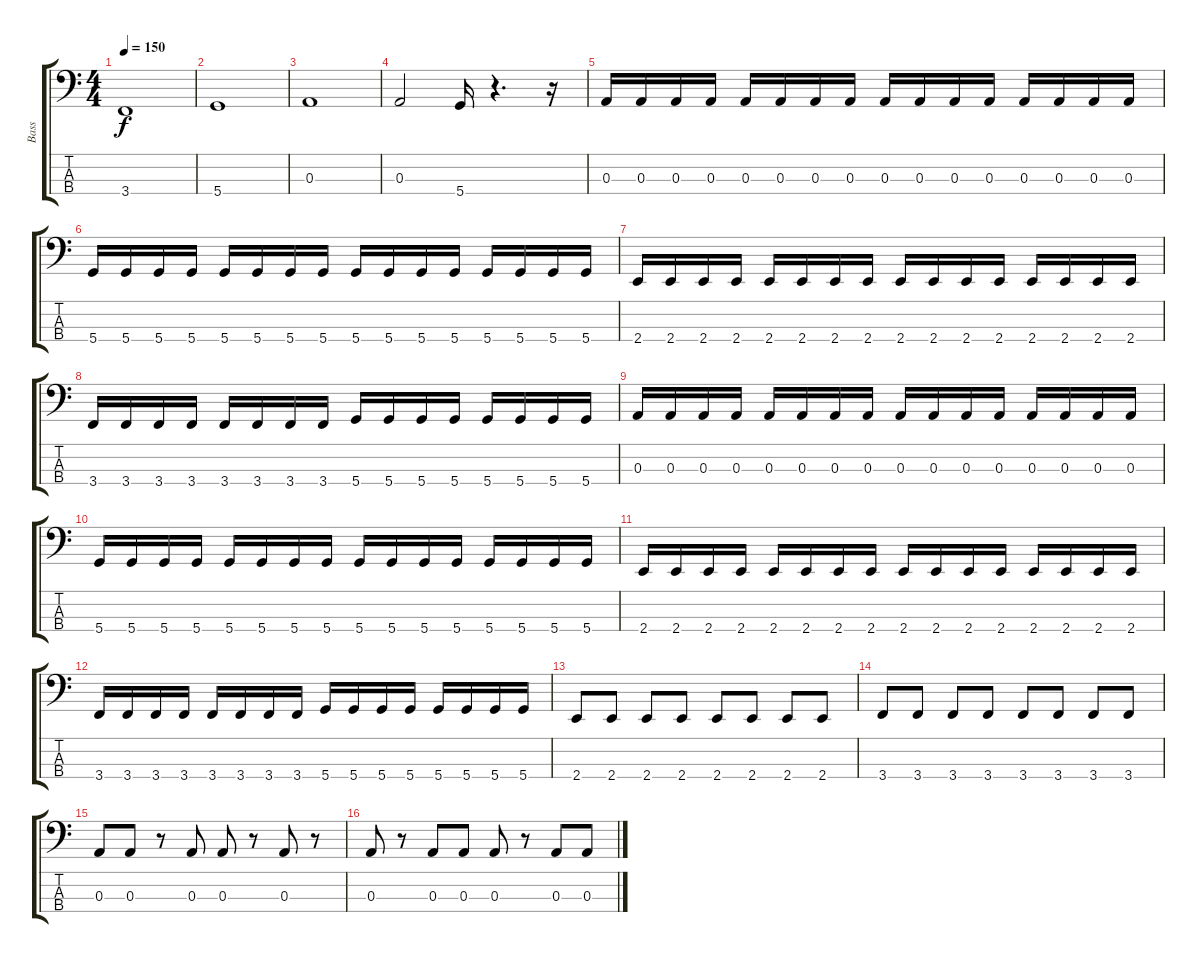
\track ("Bass" "Bass") {instrument electricbasspick}
\staff {score tabs}
\tuning (G2 D2 A1 D1) {hide}
\ts (4 4)
\tempo 150
\clef f4
\ks c
3.4.1{dy f} |
5.4.1 |
0.3.1 |
0.3.2 5.4.16 r.4{d} r.16 |
0.3.16 0.3.16 0.3.16 0.3.16 0.3.16 0.3.16 0.3.16 0.3.16 0.3.16 0.3.16 0.3.16 0.3.16 0.3.16 0.3.16 0.3.16 0.3.16 |
5.4.16 5.4.16 5.4.16 5.4.16 5.4.16 5.4.16 5.4.16 5.4.16 5.4.16 5.4.16 5.4.16 5.4.16 5.4.16 5.4.16 5.4.16 5.4.16 |
2.4.16 2.4.16 2.4.16 2.4.16 2.4.16 2.4.16 2.4.16 2.4.16 2.4.16 2.4.16 2.4.16 2.4.16 2.4.16 2.4.16 2.4.16 2.4.16 |
3.4.16 3.4.16 3.4.16 3.4.16 3.4.16 3.4.16 3.4.16 3.4.16 5.4.16 5.4.16 5.4.16 5.4.16 5.4.16 5.4.16 5.4.16 5.4.16 |
0.3.16 0.3.16 0.3.16 0.3.16 0.3.16 0.3.16 0.3.16 0.3.16 0.3.16 0.3.16 0.3.16 0.3.16 0.3.16 0.3.16 0.3.16 0.3.16 |
5.4.16 5.4.16 5.4.16 5.4.16 5.4.16 5.4.16 5.4.16 5.4.16 5.4.16 5.4.16 5.4.16 5.4.16 5.4.16 5.4.16 5.4.16 5.4.16 |
2.4.16 2.4.16 2.4.16 2.4.16 2.4.16 2.4.16 2.4.16 2.4.16 2.4.16 2.4.16 2.4.16 2.4.16 2.4.16 2.4.16 2.4.16 2.4.16 |
3.4.16 3.4.16 3.4.16 3.4.16 3.4.16 3.4.16 3.4.16 3.4.16 5.4.16 5.4.16 5.4.16 5.4.16 5.4.16 5.4.16 5.4.16 5.4.16 |
2.4.8 2.4.8 2.4.8 2.4.8 2.4.8 2.4.8 2.4.8 2.4.8 |
3.4.8 3.4.8 3.4.8 3.4.8 3.4.8 3.4.8 3.4.8 3.4.8 |
0.3.8 0.3.8 r.8 0.3.8 0.3.8 r.8 0.3.8 r.8 |
0.3.8 r.8 0.3.8 0.3.8 0.3.8 r.8 0.3.8 0.3.8
